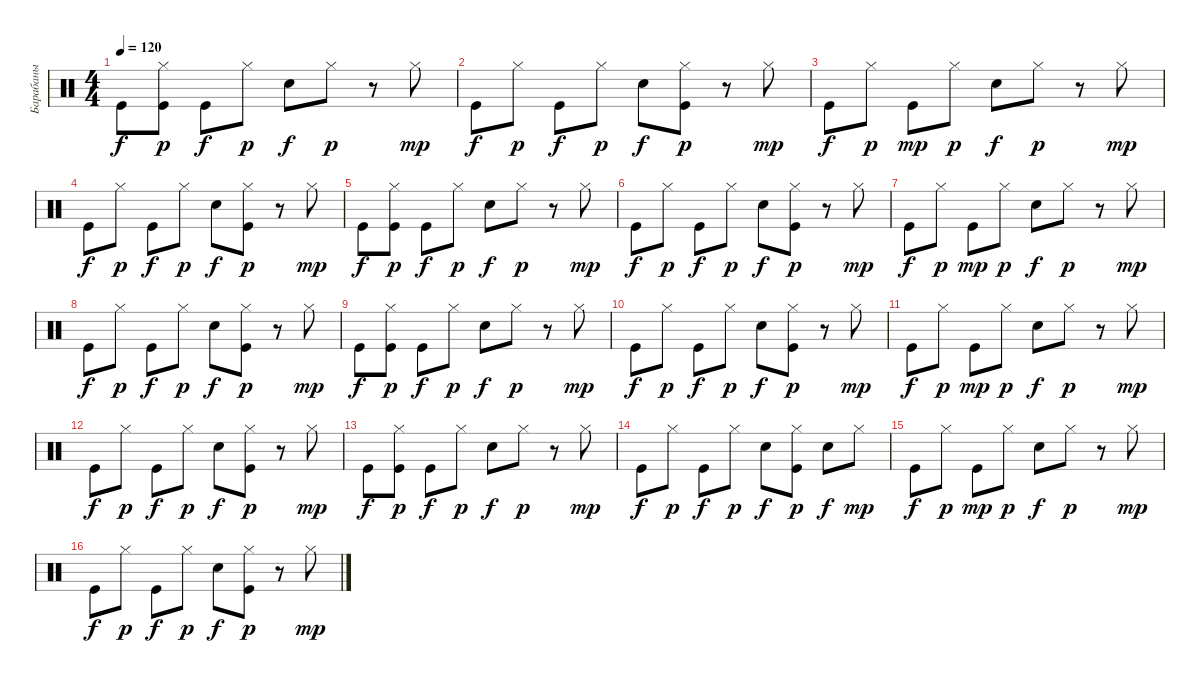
\track ("Барабаны" "Барабаны") {instrument percussion}
\staff {score}
\articulation defaults
\ts (4 4)
\tempo 120
\clef neutral
\ks c "Kick (hit)".8{dy f}
("Kick (hit)" "Hi-Hat (closed)").8{dy p} "Kick (hit)".8{dy f} "Hi-Hat (closed)".8{dy p} "Snare (hit) 2".8{dy f} "Hi-Hat (closed)".8{dy p} r.8 "Hi-Hat (closed)".8{dy mp} |
"Kick (hit)".8{dy f} "Hi-Hat (closed)".8{dy p} "Kick (hit)".8{dy f} "Hi-Hat (closed)".8{dy p} "Snare (hit) 2".8{dy f} ("Kick (hit)" "Hi-Hat (closed)").8{dy p} r.8 "Hi-Hat (closed)".8{dy mp} |
"Kick (hit)".8{dy f} "Hi-Hat (closed)".8{dy p} "Kick (hit)".8{dy mp} "Hi-Hat (closed)".8{dy p} "Snare (hit) 2".8{dy f} "Hi-Hat (closed)".8{dy p} r.8 "Hi-Hat (closed)".8{dy mp} |
"Kick (hit)".8{dy f} "Hi-Hat (closed)".8{dy p} "Kick (hit)".8{dy f} "Hi-Hat (closed)".8{dy p} "Snare (hit) 2".8{dy f} ("Kick (hit)" "Hi-Hat (closed)").8{dy p} r.8 "Hi-Hat (closed)".8{dy mp} |
"Kick (hit)".8{dy f} ("Kick (hit)" "Hi-Hat (closed)").8{dy p} "Kick (hit)".8{dy f} "Hi-Hat (closed)".8{dy p} "Snare (hit) 2".8{dy f} "Hi-Hat (closed)".8{dy p} r.8 "Hi-Hat (closed)".8{dy mp} |
"Kick (hit)".8{dy f} "Hi-Hat (closed)".8{dy p} "Kick (hit)".8{dy f} "Hi-Hat (closed)".8{dy p} "Snare (hit) 2".8{dy f} ("Kick (hit)" "Hi-Hat (closed)").8{dy p} r.8 "Hi-Hat (closed)".8{dy mp} |
"Kick (hit)".8{dy f} "Hi-Hat (closed)".8{dy p} "Kick (hit)".8{dy mp} "Hi-Hat (closed)".8{dy p} "Snare (hit) 2".8{dy f} "Hi-Hat (closed)".8{dy p} r.8 "Hi-Hat (closed)".8{dy mp} |
"Kick (hit)".8{dy f} "Hi-Hat (closed)".8{dy p} "Kick (hit)".8{dy f} "Hi-Hat (closed)".8{dy p} "Snare (hit) 2".8{dy f} ("Kick (hit)" "Hi-Hat (closed)").8{dy p} r.8 "Hi-Hat (closed)".8{dy mp} |
"Kick (hit)".8{dy f} ("Kick (hit)" "Hi-Hat (closed)").8{dy p} "Kick (hit)".8{dy f} "Hi-Hat (closed)".8{dy p} "Snare (hit) 2".8{dy f} "Hi-Hat (closed)".8{dy p} r.8 "Hi-Hat (closed)".8{dy mp} |
"Kick (hit)".8{dy f} "Hi-Hat (closed)".8{dy p} "Kick (hit)".8{dy f} "Hi-Hat (closed)".8{dy p} "Snare (hit) 2".8{dy f} ("Kick (hit)" "Hi-Hat (closed)").8{dy p} r.8 "Hi-Hat (closed)".8{dy mp} |
"Kick (hit)".8{dy f} "Hi-Hat (closed)".8{dy p} "Kick (hit)".8{dy mp} "Hi-Hat (closed)".8{dy p} "Snare (hit) 2".8{dy f} "Hi-Hat (closed)".8{dy p} r.8 "Hi-Hat (closed)".8{dy mp} |
"Kick (hit)".8{dy f} "Hi-Hat (closed)".8{dy p} "Kick (hit)".8{dy f} "Hi-Hat (closed)".8{dy p} "Snare (hit) 2".8{dy f} ("Kick (hit)" "Hi-Hat (closed)").8{dy p} r.8 "Hi-Hat (closed)".8{dy mp} |
"Kick (hit)".8{dy f} ("Kick (hit)" "Hi-Hat (closed)").8{dy p} "Kick (hit)".8{dy f} "Hi-Hat (closed)".8{dy p} "Snare (hit) 2".8{dy f} "Hi-Hat (closed)".8{dy p} r.8 "Hi-Hat (closed)".8{dy mp} |
"Kick (hit)".8{dy f} "Hi-Hat (closed)".8{dy p} "Kick (hit)".8{dy f} "Hi-Hat (closed)".8{dy p} "Electric Snare (hit)".8{dy f} ("Kick (hit)" "Hi-Hat (closed)").8{dy p} "Electric Snare (hit)".8{dy f} "Hi-Hat (closed)".8{dy mp} |
"Kick (hit)".8{dy f} "Hi-Hat (closed)".8{dy p} "Kick (hit)".8{dy mp} "Hi-Hat (closed)".8{dy p} "Snare (hit) 2".8{dy f} "Hi-Hat (closed)".8{dy p} r.8 "Hi-Hat (closed)".8{dy mp} |
"Kick (hit)".8{dy f} "Hi-Hat (closed)".8{dy p} "Kick (hit)".8{dy f} "Hi-Hat (closed)".8{dy p} "Snare (hit) 2".8{dy f} ("Kick (hit)" "Hi-Hat (closed)").8{dy p} r.8 "Hi-Hat (closed)".8{dy mp}
